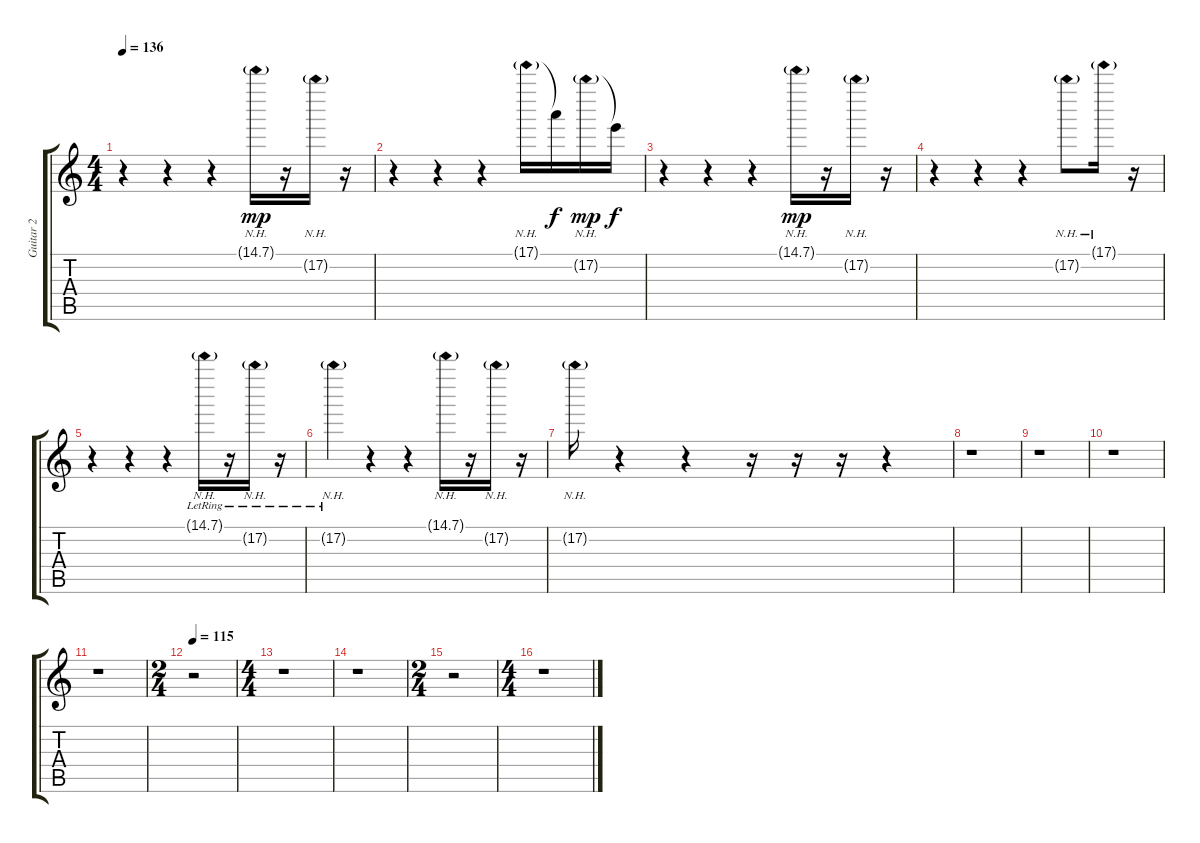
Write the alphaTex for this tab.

\track ("Guitar 2" "Guitar 2") {instrument acousticguitarsteel}
\staff {score tabs}
\tuning (E4 B3 G3 D3 A2 E2) {hide}
\ts (4 4)
\tempo 136
\clef g2
\ks c
r.4{dy f} r.4 r.4 15.1{nh g}.16{dy mp} r.16 17.2{nh g}.16 r.16 |
r.4 r.4 r.4 17.1{nh g}.16 17.1{t}.16{dy f} 17.2{nh g}.16{dy mp} 17.2{t}.16{dy f} |
r.4 r.4 r.4 15.1{nh g}.16{dy mp} r.16 17.2{nh g}.16 r.16 |
r.4 r.4 r.4 17.2{nh g}.8 17.1{nh g}.16 r.16 |
r.4 r.4 r.4 15.1{nh g lr}.16 r.16 17.2{nh g lr}.16 r.16 |
17.2{nh g lr}.4 r.4 r.4 15.1{nh g}.16 r.16 17.2{nh g}.16 r.16 |
17.2{nh g}.16 r.4 r.4 r.16 r.16 r.16 r.4{balance 8} |
r.1 |
r.1 |
r.1 |
r.1 |
\ts (2 4)
\tempo 115
r.2 |
\ts (4 4)
r.1 |
r.1 |
\ts (2 4)
r.2 |
\ts (4 4)
r.1
